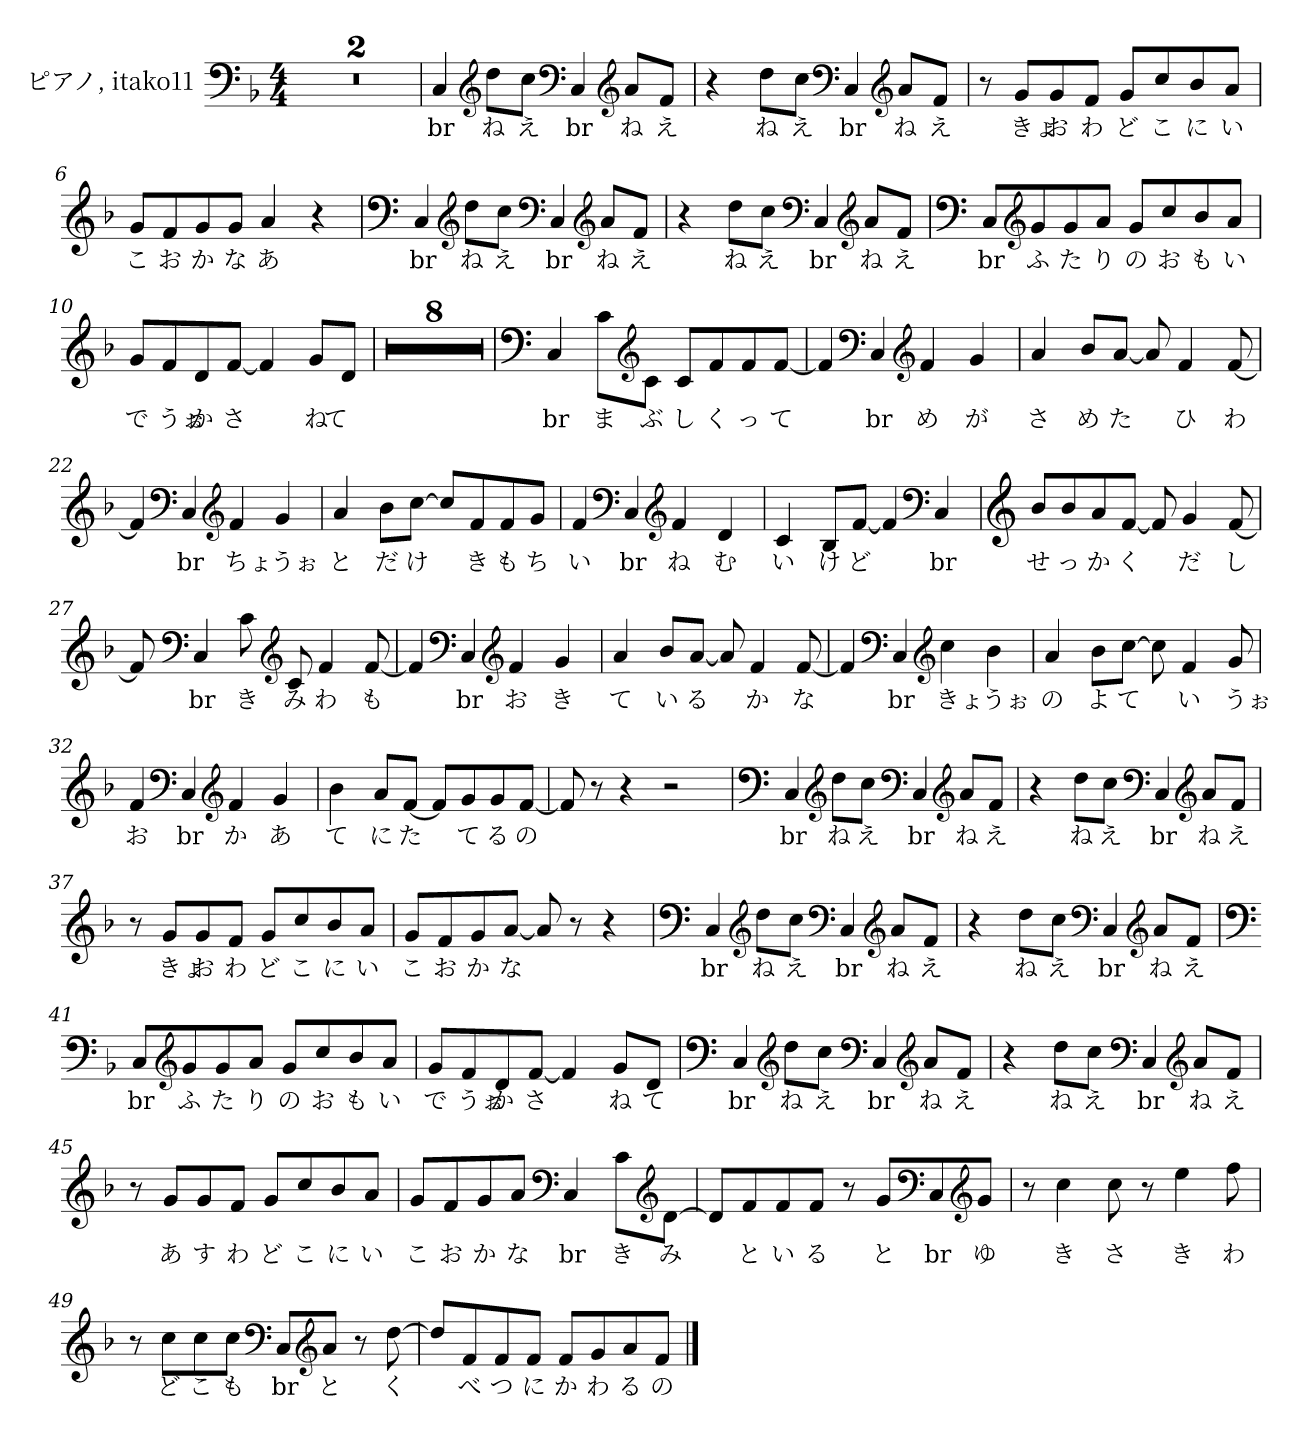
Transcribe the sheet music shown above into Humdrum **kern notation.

**kern	**text
*part1	*part1
*staff1	*staff1
*I"ピアノ, itako11	*
*clefF4	*
*k[b-]	*
*M4/4	*
*MM128	*
=1	=1
1r	.
=2	=2
1r	.
=3	=3
!	!LO:LY:b
4C/	br
*clefG2	*
!	!LO:LY:b
8dd\L	ね
!	!LO:LY:b
8cc\J	え
*clefF4	*
!	!LO:LY:b
4C/	br
*clefG2	*
!	!LO:LY:b
8a/L	ね
!	!LO:LY:b
8f/J	え
=4	=4
4r	.
!	!LO:LY:b
8dd\L	ね
!	!LO:LY:b
8cc\J	え
*clefF4	*
!	!LO:LY:b
4C/	br
*clefG2	*
!	!LO:LY:b
8a/L	ね
!	!LO:LY:b
8f/J	え
=5	=5
8r	.
!	!LO:LY:b
8g/L	きょ
!	!LO:LY:b
8g/	お
!	!LO:LY:b
8f/J	わ
!	!LO:LY:b
8g/L	ど
!	!LO:LY:b
8cc/	こ
!	!LO:LY:b
8b-/	に
!	!LO:LY:b
8a/J	い
!!LO:LB:g=z
=6	=6
!	!LO:LY:b
8g/L	こ
!	!LO:LY:b
8f/	お
!	!LO:LY:b
8g/	か
!	!LO:LY:b
8g/J	な
!	!LO:LY:b
4a/	あ
4r	.
=7	=7
*clefF4	*
!	!LO:LY:b
4C/	br
*clefG2	*
!	!LO:LY:b
8dd\L	ね
!	!LO:LY:b
8cc\J	え
*clefF4	*
!	!LO:LY:b
4C/	br
*clefG2	*
!	!LO:LY:b
8a/L	ね
!	!LO:LY:b
8f/J	え
=8	=8
4r	.
!	!LO:LY:b
8dd\L	ね
!	!LO:LY:b
8cc\J	え
*clefF4	*
!	!LO:LY:b
4C/	br
*clefG2	*
!	!LO:LY:b
8a/L	ね
!	!LO:LY:b
8f/J	え
!!LO:LB:g=z
=9	=9
*clefF4	*
!	!LO:LY:b
8C/L	br
*clefG2	*
!	!LO:LY:b
8g/	ふ
!	!LO:LY:b
8g/	た
!	!LO:LY:b
8a/J	り
!	!LO:LY:b
8g/L	の
!	!LO:LY:b
8cc/	お
!	!LO:LY:b
8b-/	も
!	!LO:LY:b
8a/J	い
=10	=10
!	!LO:LY:b
8g/L	で
!	!LO:LY:b
8f/	うぉ
!	!LO:LY:b
8d/	か
!	!LO:LY:b
[8f/J	さ
4f/]	.
!	!LO:LY:b
8g/L	ね
!	!LO:LY:b
8d/J	て
=11	=11
1r	.
=12	=12
1r	.
=13	=13
1r	.
=14	=14
1r	.
=15	=15
1r	.
=16	=16
1r	.
=17	=17
1r	.
=18	=18
1r	.
!!LO:LB:g=z
=19	=19
*clefF4	*
!	!LO:LY:b
4C/	br
!	!LO:LY:b
8c\L	ま
*clefG2	*
!	!LO:LY:b
8c\J	ぶ
!	!LO:LY:b
8c/L	し
!	!LO:LY:b
8f/	く
!	!LO:LY:b
8f/	っ
!	!LO:LY:b
[8f/J	て
=20	=20
4f/]	.
*clefF4	*
!	!LO:LY:b
4C/	br
*clefG2	*
!	!LO:LY:b
4f/	め
!	!LO:LY:b
4g/	が
=21	=21
!	!LO:LY:b
4a/	さ
!	!LO:LY:b
8b-/L	め
!	!LO:LY:b
[8a/J	た
8a/]	.
!	!LO:LY:b
4f/	ひ
!	!LO:LY:b
[8f/	わ
=22	=22
4f/]	.
*clefF4	*
!	!LO:LY:b
4C/	br
*clefG2	*
!	!LO:LY:b
4f/	ちょ
!	!LO:LY:b
4g/	うぉ
!!LO:LB:g=z
=23	=23
!	!LO:LY:b
4a/	と
!	!LO:LY:b
8b-\L	だ
!	!LO:LY:b
[8cc\J	け
8cc/L]	.
!	!LO:LY:b
8f/	き
!	!LO:LY:b
8f/	も
!	!LO:LY:b
8g/J	ち
=24	=24
!	!LO:LY:b
4f/	い
*clefF4	*
!	!LO:LY:b
4C/	br
*clefG2	*
!	!LO:LY:b
4f/	ね
!	!LO:LY:b
4d/	む
=25	=25
!	!LO:LY:b
4c/	い
!	!LO:LY:b
8B-/L	け
!	!LO:LY:b
[8f/J	ど
4f/]	.
*clefF4	*
!	!LO:LY:b
4C/	br
=26	=26
*clefG2	*
!	!LO:LY:b
8b-/L	せ
!	!LO:LY:b
8b-/	っ
!	!LO:LY:b
8a/	か
!	!LO:LY:b
[8f/J	く
8f/]	.
!	!LO:LY:b
4g/	だ
!	!LO:LY:b
[8f/	し
!!LO:LB:g=z
=27	=27
8f/]	.
*clefF4	*
!	!LO:LY:b
4C/	br
!	!LO:LY:b
8c\	き
*clefG2	*
!	!LO:LY:b
8c/	み
!	!LO:LY:b
4f/	わ
!	!LO:LY:b
[8f/	も
=28	=28
4f/]	.
*clefF4	*
!	!LO:LY:b
4C/	br
*clefG2	*
!	!LO:LY:b
4f/	お
!	!LO:LY:b
4g/	き
=29	=29
!	!LO:LY:b
4a/	て
!	!LO:LY:b
8b-/L	い
!	!LO:LY:b
[8a/J	る
8a/]	.
!	!LO:LY:b
4f/	か
!	!LO:LY:b
[8f/	な
=30	=30
4f/]	.
*clefF4	*
!	!LO:LY:b
4C/	br
*clefG2	*
!	!LO:LY:b
4cc\	きょ
!	!LO:LY:b
4b-\	うぉ
!!LO:LB:g=z
=31	=31
!	!LO:LY:b
4a/	の
!	!LO:LY:b
8b-\L	よ
!	!LO:LY:b
[8cc\J	て
8cc\]	.
!	!LO:LY:b
4f/	い
!	!LO:LY:b
8g/	うぉ
=32	=32
!	!LO:LY:b
4f/	お
*clefF4	*
!	!LO:LY:b
4C/	br
*clefG2	*
!	!LO:LY:b
4f/	か
!	!LO:LY:b
4g/	あ
=33	=33
!	!LO:LY:b
4b-\	て
!	!LO:LY:b
8a/L	に
!	!LO:LY:b
[8f/J	た
8f/L]	.
!	!LO:LY:b
8g/	て
!	!LO:LY:b
8g/	る
!	!LO:LY:b
[8f/J	の
=34	=34
8f/]	.
8r	.
4r	.
2r	.
!!LO:LB:g=z
=35	=35
*clefF4	*
!	!LO:LY:b
4C/	br
*clefG2	*
!	!LO:LY:b
8dd\L	ね
!	!LO:LY:b
8cc\J	え
*clefF4	*
!	!LO:LY:b
4C/	br
*clefG2	*
!	!LO:LY:b
8a/L	ね
!	!LO:LY:b
8f/J	え
=36	=36
4r	.
!	!LO:LY:b
8dd\L	ね
!	!LO:LY:b
8cc\J	え
*clefF4	*
!	!LO:LY:b
4C/	br
*clefG2	*
!	!LO:LY:b
8a/L	ね
!	!LO:LY:b
8f/J	え
=37	=37
8r	.
!	!LO:LY:b
8g/L	きょ
!	!LO:LY:b
8g/	お
!	!LO:LY:b
8f/J	わ
!	!LO:LY:b
8g/L	ど
!	!LO:LY:b
8cc/	こ
!	!LO:LY:b
8b-/	に
!	!LO:LY:b
8a/J	い
=38	=38
!	!LO:LY:b
8g/L	こ
!	!LO:LY:b
8f/	お
!	!LO:LY:b
8g/	か
!	!LO:LY:b
[8a/J	な
8a/]	.
8r	.
4r	.
!!LO:LB:g=z
=39	=39
*clefF4	*
!	!LO:LY:b
4C/	br
*clefG2	*
!	!LO:LY:b
8dd\L	ね
!	!LO:LY:b
8cc\J	え
*clefF4	*
!	!LO:LY:b
4C/	br
*clefG2	*
!	!LO:LY:b
8a/L	ね
!	!LO:LY:b
8f/J	え
=40	=40
4r	.
!	!LO:LY:b
8dd\L	ね
!	!LO:LY:b
8cc\J	え
*clefF4	*
!	!LO:LY:b
4C/	br
*clefG2	*
!	!LO:LY:b
8a/L	ね
!	!LO:LY:b
8f/J	え
=41	=41
*clefF4	*
!	!LO:LY:b
8C/L	br
*clefG2	*
!	!LO:LY:b
8g/	ふ
!	!LO:LY:b
8g/	た
!	!LO:LY:b
8a/J	り
!	!LO:LY:b
8g/L	の
!	!LO:LY:b
8cc/	お
!	!LO:LY:b
8b-/	も
!	!LO:LY:b
8a/J	い
!!LO:LB:g=z
=42	=42
!	!LO:LY:b
8g/L	で
!	!LO:LY:b
8f/	うぉ
!	!LO:LY:b
8d/	か
!	!LO:LY:b
[8f/J	さ
4f/]	.
!	!LO:LY:b
8g/L	ね
!	!LO:LY:b
8d/J	て
=43	=43
*clefF4	*
!	!LO:LY:b
4C/	br
*clefG2	*
!	!LO:LY:b
8dd\L	ね
!	!LO:LY:b
8cc\J	え
*clefF4	*
!	!LO:LY:b
4C/	br
*clefG2	*
!	!LO:LY:b
8a/L	ね
!	!LO:LY:b
8f/J	え
=44	=44
4r	.
!	!LO:LY:b
8dd\L	ね
!	!LO:LY:b
8cc\J	え
*clefF4	*
!	!LO:LY:b
4C/	br
*clefG2	*
!	!LO:LY:b
8a/L	ね
!	!LO:LY:b
8f/J	え
=45	=45
8r	.
!	!LO:LY:b
8g/L	あ
!	!LO:LY:b
8g/	す
!	!LO:LY:b
8f/J	わ
!	!LO:LY:b
8g/L	ど
!	!LO:LY:b
8cc/	こ
!	!LO:LY:b
8b-/	に
!	!LO:LY:b
8a/J	い
!!LO:LB:g=z
=46	=46
!	!LO:LY:b
8g/L	こ
!	!LO:LY:b
8f/	お
!	!LO:LY:b
8g/	か
!	!LO:LY:b
8a/J	な
*clefF4	*
!	!LO:LY:b
4C/	br
!	!LO:LY:b
8c\L	き
*clefG2	*
!	!LO:LY:b
[8d\J	み
=47	=47
8d/L]	.
!	!LO:LY:b
8f/	と
!	!LO:LY:b
8f/	い
!	!LO:LY:b
8f/J	る
8r	.
!	!LO:LY:b
8g/L	と
*clefF4	*
!	!LO:LY:b
8C/	br
*clefG2	*
!	!LO:LY:b
8g/J	ゆ
=48	=48
8r	.
!	!LO:LY:b
4cc\	き
!	!LO:LY:b
8cc\	さ
8r	.
!	!LO:LY:b
4ee\	き
!	!LO:LY:b
8ff\	わ
=49	=49
8r	.
!	!LO:LY:b
8cc\L	ど
!	!LO:LY:b
8cc\	こ
!	!LO:LY:b
8cc\J	も
*clefF4	*
!	!LO:LY:b
8C/L	br
*clefG2	*
!	!LO:LY:b
8a/J	と
8r	.
!	!LO:LY:b
[8dd\	く
!!LO:PB:g=z
=50	=50
8dd/L]	.
!	!LO:LY:b
8f/	べ
!	!LO:LY:b
8f/	つ
!	!LO:LY:b
8f/J	に
!	!LO:LY:b
8f/L	か
!	!LO:LY:b
8g/	わ
!	!LO:LY:b
8a/	る
!	!LO:LY:b
8f/J	の
==	==
*-	*-
